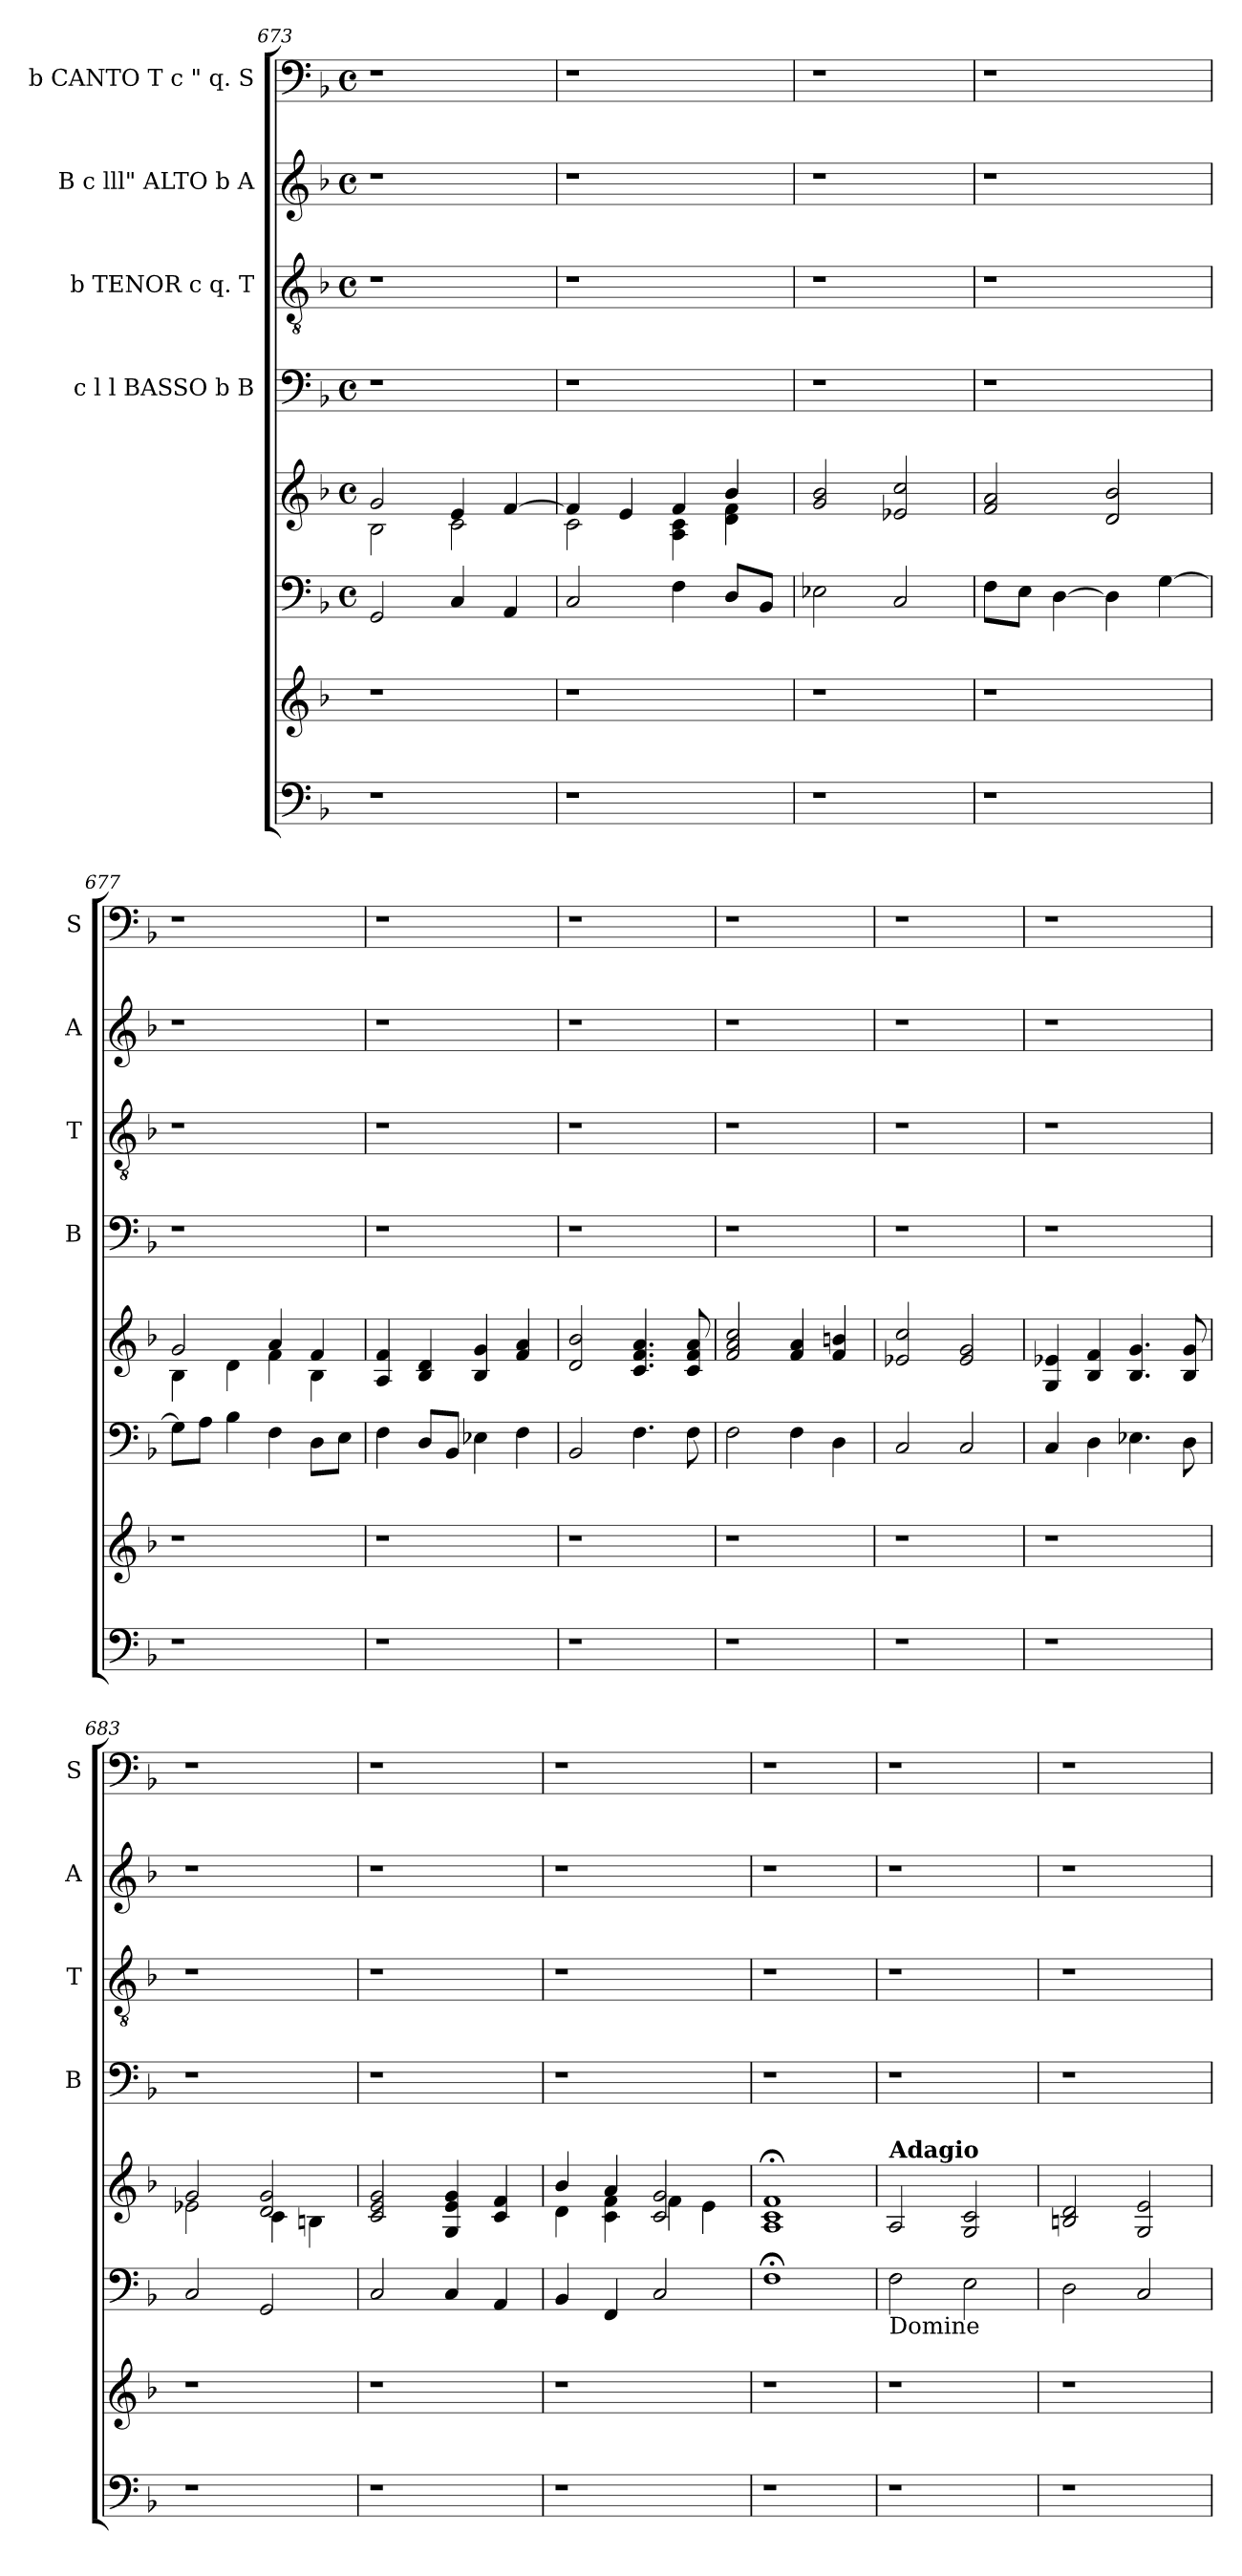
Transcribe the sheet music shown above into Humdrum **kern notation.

**kern	**kern	**kern	**kern	**kern	**kern	**kern	**kern
*part7	*part7	*part6	*part5	*part4	*part3	*part2	*part1
*staff8	*staff7	*staff6	*staff5	*staff4	*staff3	*staff2	*staff1
*	*	*	*	*I"c l l BASSO b B	*I"b TENOR c q. T	*I"B c lll" ALTO b A	*I"b CANTO T c " q. S
*	*	*	*	*I'B	*I'T	*I'A	*I'S
*clefF4	*clefG2	*clefF4	*clefG2	*clefF4	*clefGv2	*clefG2	*clefF4
*k[b-]	*k[b-]	*k[b-]	*k[b-]	*k[b-]	*k[b-]	*k[b-]	*k[b-]
*F:	*F:	*F:	*F:	*F:	*F:	*F:	*F:
*	*	*M4/4	*M4/4	*M4/4	*M4/4	*M4/4	*M4/4
*	*	*met(c)	*met(c)	*met(c)	*met(c)	*met(c)	*met(c)
=673	=673	=673	=673	=673	=673	=673	=673
*	*	*	*^	*	*	*	*
1r	1r	2GG/	2g/	2B-\	1r	1r	1r	1r
.	.	4C/	4e/	2c\	.	.	.	.
.	.	4AA/	[<4f/	.	.	.	.	.
!!LO:LB:g=z
=674	=674	=674	=674	=674	=674	=674	=674	=674
1r	1r	2C/	4f/]	2c\	1r	1r	1r	1r
.	.	.	4e/	.	.	.	.	.
.	.	4F\	4f/	4A\ 4c\	.	.	.	.
.	.	8D/L	4b-/	4d\ 4f\	.	.	.	.
.	.	8BB-/J	.	.	.	.	.	.
*	*	*	*v	*v	*	*	*	*
=675	=675	=675	=675	=675	=675	=675	=675
1r	1r	2E-X\	2g/ 2b-/	1r	1r	1r	1r
.	.	2C/	2e-X/ 2cc/	.	.	.	.
=676	=676	=676	=676	=676	=676	=676	=676
1r	1r	8F\L	2f/ 2a/	1r	1r	1r	1r
.	.	8E\J	.	.	.	.	.
.	.	[>4D\	.	.	.	.	.
.	.	4D\]	2d/ 2b-/	.	.	.	.
.	.	[>4G\	.	.	.	.	.
=677	=677	=677	=677	=677	=677	=677	=677
*	*	*	*^	*	*	*	*
1r	1r	8G\L]	2g/	4B-\	1r	1r	1r	1r
.	.	8A\J	.	.	.	.	.	.
.	.	4B-\	.	4d\	.	.	.	.
.	.	4F\	4a/	4f\	.	.	.	.
.	.	8D\L	4f/	4B-\	.	.	.	.
.	.	8E\J	.	.	.	.	.	.
*	*	*	*v	*v	*	*	*	*
=678	=678	=678	=678	=678	=678	=678	=678
1r	1r	4F\	4A/ 4f/	1r	1r	1r	1r
.	.	8D/L	4B-/ 4d/	.	.	.	.
.	.	8BB-/J	.	.	.	.	.
.	.	4E-X\	4B-/ 4g/	.	.	.	.
.	.	4F\	4f/ 4a/	.	.	.	.
!!LO:LB:g=z
=679	=679	=679	=679	=679	=679	=679	=679
1r	1r	2BB-/	2d/ 2b-/	1r	1r	1r	1r
.	.	4.F\	4.c/ 4.f/ 4.a/	.	.	.	.
.	.	8F\	8c/ 8f/ 8a/	.	.	.	.
=680	=680	=680	=680	=680	=680	=680	=680
1r	1r	2F\	2f/ 2a/ 2cc/	1r	1r	1r	1r
.	.	4F\	4f/ 4a/	.	.	.	.
.	.	4D\	4f/ 4bn/	.	.	.	.
=681	=681	=681	=681	=681	=681	=681	=681
1r	1r	2C/	2e-X/ 2cc/	1r	1r	1r	1r
.	.	2C/	2e-/ 2g/	.	.	.	.
=682	=682	=682	=682	=682	=682	=682	=682
1r	1r	4C/	4G/ 4e-X/	1r	1r	1r	1r
.	.	4D\	4B-/ 4f/	.	.	.	.
.	.	4.E-X\	4.B-/ 4.g/	.	.	.	.
.	.	8D\	8B-/ 8g/	.	.	.	.
=683	=683	=683	=683	=683	=683	=683	=683
*	*	*	*^	*	*	*	*
1r	1r	2C/	2g/	2e-X\	1r	1r	1r	1r
.	.	2GG/	2d/ 2g/	4c\	.	.	.	.
.	.	.	.	4Bn\	.	.	.	.
*	*	*	*v	*v	*	*	*	*
!!LO:LB:g=z
=684	=684	=684	=684	=684	=684	=684	=684
1r	1r	2C/	2c/ 2e/ 2g/	1r	1r	1r	1r
.	.	4C/	4G/ 4e/ 4g/	.	.	.	.
.	.	4AA/	4c/ 4f/	.	.	.	.
=685	=685	=685	=685	=685	=685	=685	=685
*	*	*	*^	*	*	*	*
1r	1r	4BB-/	4b-/	4d\	1r	1r	1r	1r
.	.	4FF/	4a/	4c\ 4f\	.	.	.	.
.	.	2C/	2c/ 2g/	4f\	.	.	.	.
.	.	.	.	4e\	.	.	.	.
*	*	*	*v	*v	*	*	*	*
=686	=686	=686	=686	=686	=686	=686	=686
1r	1r	1F;<	1A; 1c; 1f;	1r	1r	1r	1r
=687	=687	=687	=687	=687	=687	=687	=687
!	!	!	!LO:TX:a:B:t=Adagio	!	!	!	!
!	!	!LO:TX:b:t=Domine	!	!	!	!	!
1r	1r	2F\	2A/	1r	1r	1r	1r
.	.	2E\	2G/ 2c/	.	.	.	.
=688	=688	=688	=688	=688	=688	=688	=688
1r	1r	2D\	2Bn/ 2d/	1r	1r	1r	1r
.	.	2C/	2G/ 2e/	.	.	.	.
=	=	=	=	=	=	=	=
*-	*-	*-	*-	*-	*-	*-	*-
